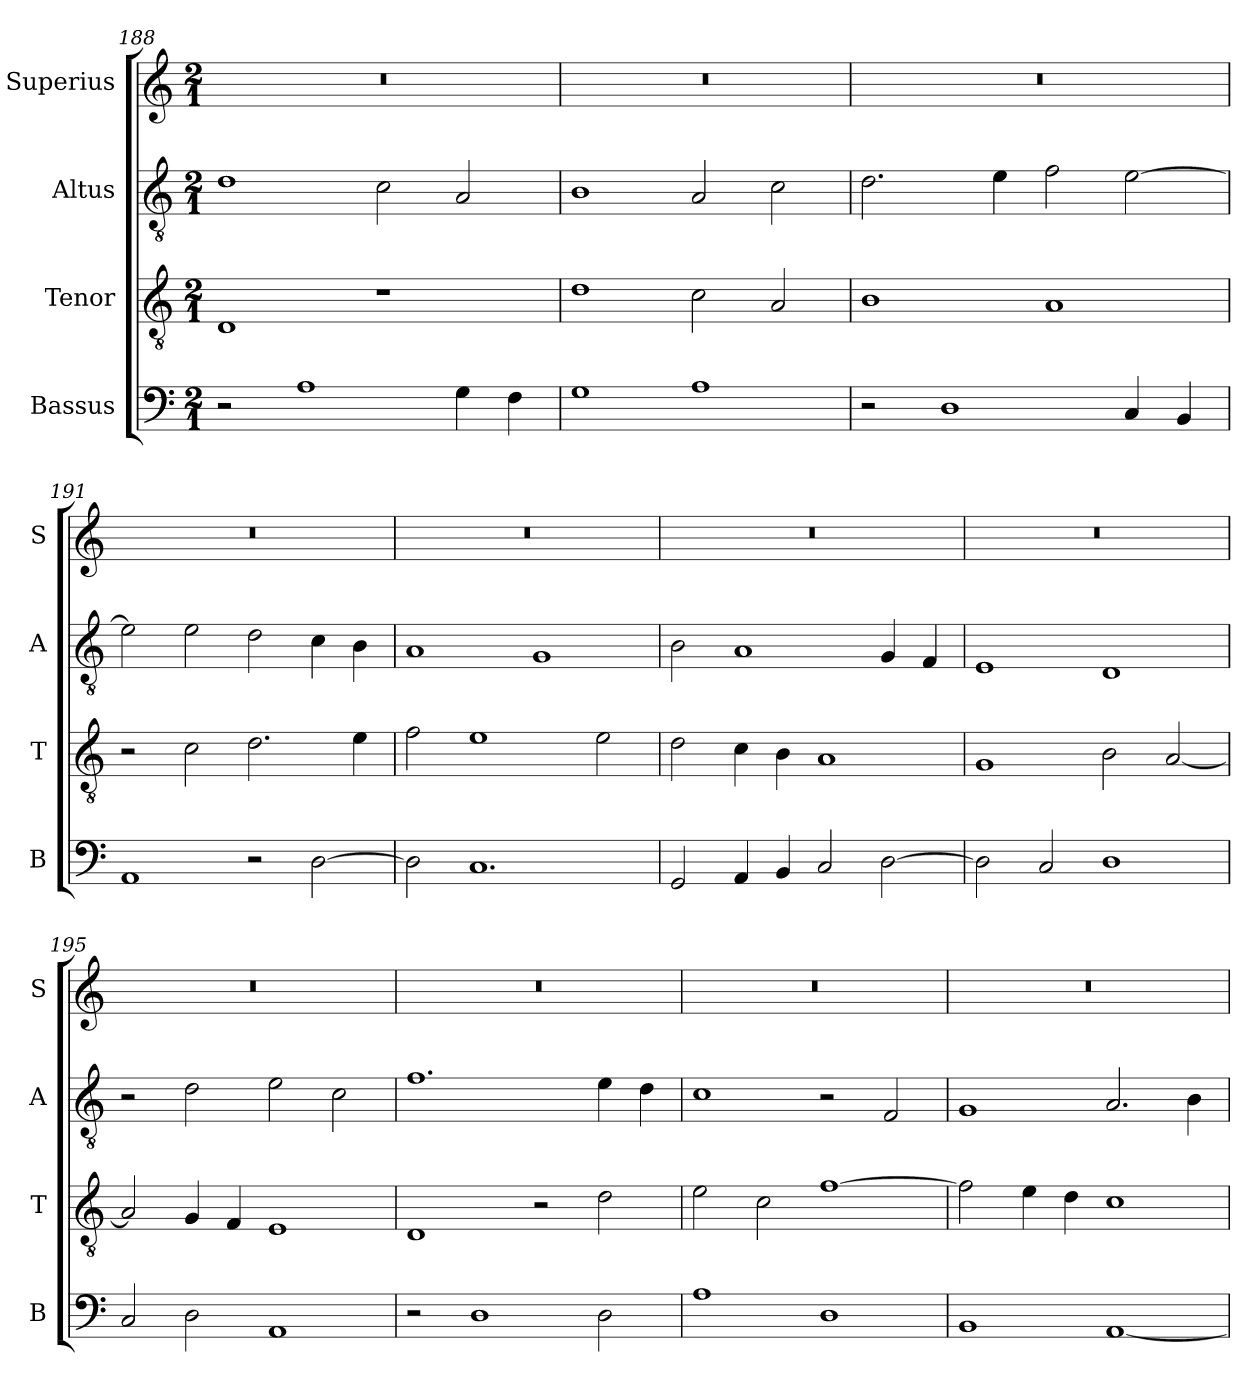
**kern	**kern	**kern	**kern
*part4	*part3	*part2	*part1
*staff4	*staff3	*staff2	*staff1
*I"Bassus	*I"Tenor	*I"Altus	*I"Superius
*I'B	*I'T	*I'A	*I'S
*clefF4	*clefGv2	*clefGv2	*clefG2
*k[]	*k[]	*k[]	*k[]
*M2/1	*M2/1	*M2/1	*M2/1
=188	=188	=188	=188
2r	1D	1d	0r
1A	.	.	.
.	1r	2c\	.
4G\	.	2A/	.
4F\	.	.	.
=189	=189	=189	=189
1G	1d	1B	0r
1A	2c\	2A/	.
.	2A/	2c\	.
=190	=190	=190	=190
2r	1B	2.d\	0r
1D	.	.	.
.	.	4e\	.
.	1A	2f\	.
4C/	.	[2e\	.
4BB/	.	.	.
=191	=191	=191	=191
1AA	2r	2e\]	0r
.	2c\	2e\	.
2r	2.d\	2d\	.
[2D\	.	4c\	.
.	4e\	4B\	.
=192	=192	=192	=192
2D\]	2f\	1A	0r
1.C	1e	.	.
.	.	1G	.
.	2e\	.	.
=193	=193	=193	=193
2GG/	2d\	2B\	0r
4AA/	4c\	1A	.
4BB/	4B\	.	.
2C/	1A	.	.
[2D\	.	4G/	.
.	.	4F/	.
=194	=194	=194	=194
2D\]	1G	1E	0r
2C/	.	.	.
1D	2B\	1D	.
.	[2A/	.	.
=195	=195	=195	=195
2C/	2A/]	2r	0r
2D\	4G/	2d\	.
.	4F/	.	.
1AA	1E	2e\	.
.	.	2c\	.
=196	=196	=196	=196
2r	1D	1.f	0r
1D	.	.	.
.	2r	.	.
2D\	2d\	4e\	.
.	.	4d\	.
=197	=197	=197	=197
1A	2e\	1c	0r
.	2c\	.	.
1D	[1f	2r	.
.	.	2F/	.
=198	=198	=198	=198
1BB	2f\]	1G	0r
.	4e\	.	.
.	4d\	.	.
[1AA	1c	2.A/	.
.	.	4B\	.
=	=	=	=
*-	*-	*-	*-
